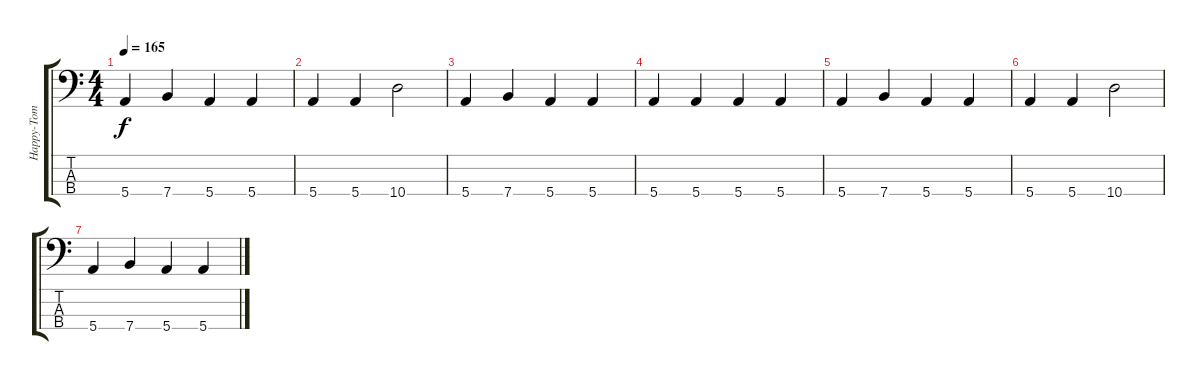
\track ("Happy-Tom" "Happy-Tom") {instrument electricbassfinger}
\staff {score tabs}
\tuning (G2 D2 A1 E1) {hide}
\ts (4 4)
\tempo 165
\clef f4
\ks c
5.4.4{dy f} 7.4.4 5.4.4 5.4.4 |
5.4.4 5.4.4 10.4.2 |
5.4.4 7.4.4 5.4.4 5.4.4 |
5.4.4 5.4.4 5.4.4 5.4.4 |
5.4.4 7.4.4 5.4.4 5.4.4 |
5.4.4 5.4.4 10.4.2 |
5.4.4 7.4.4 5.4.4 5.4.4
